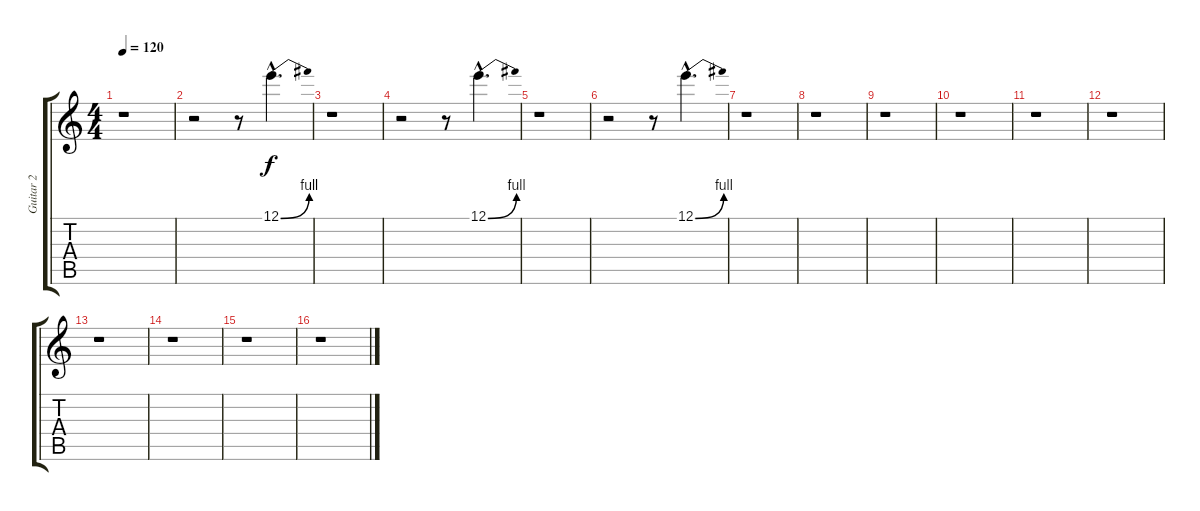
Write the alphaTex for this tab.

\track ("Guitar 2" "Guitar 2") {instrument distortionguitar}
\staff {score tabs}
\tuning (E4 B3 G3 D3 A2 E2) {hide}
\ts (4 4)
\tempo 120
\clef g2
\ks c
r.1{dy f} |
r.2 r.8 12.1{be (bend 0 0 60 4) hac}.4{d} |
r.1 |
r.2 r.8 12.1{be (bend 0 0 60 4) hac}.4{d} |
r.1 |
r.2 r.8 12.1{be (bend 0 0 60 4) hac}.4{d} |
r.1 |
r.1 |
r.1 |
r.1 |
r.1 |
r.1 |
r.1 |
r.1 |
r.1 |
r.1
